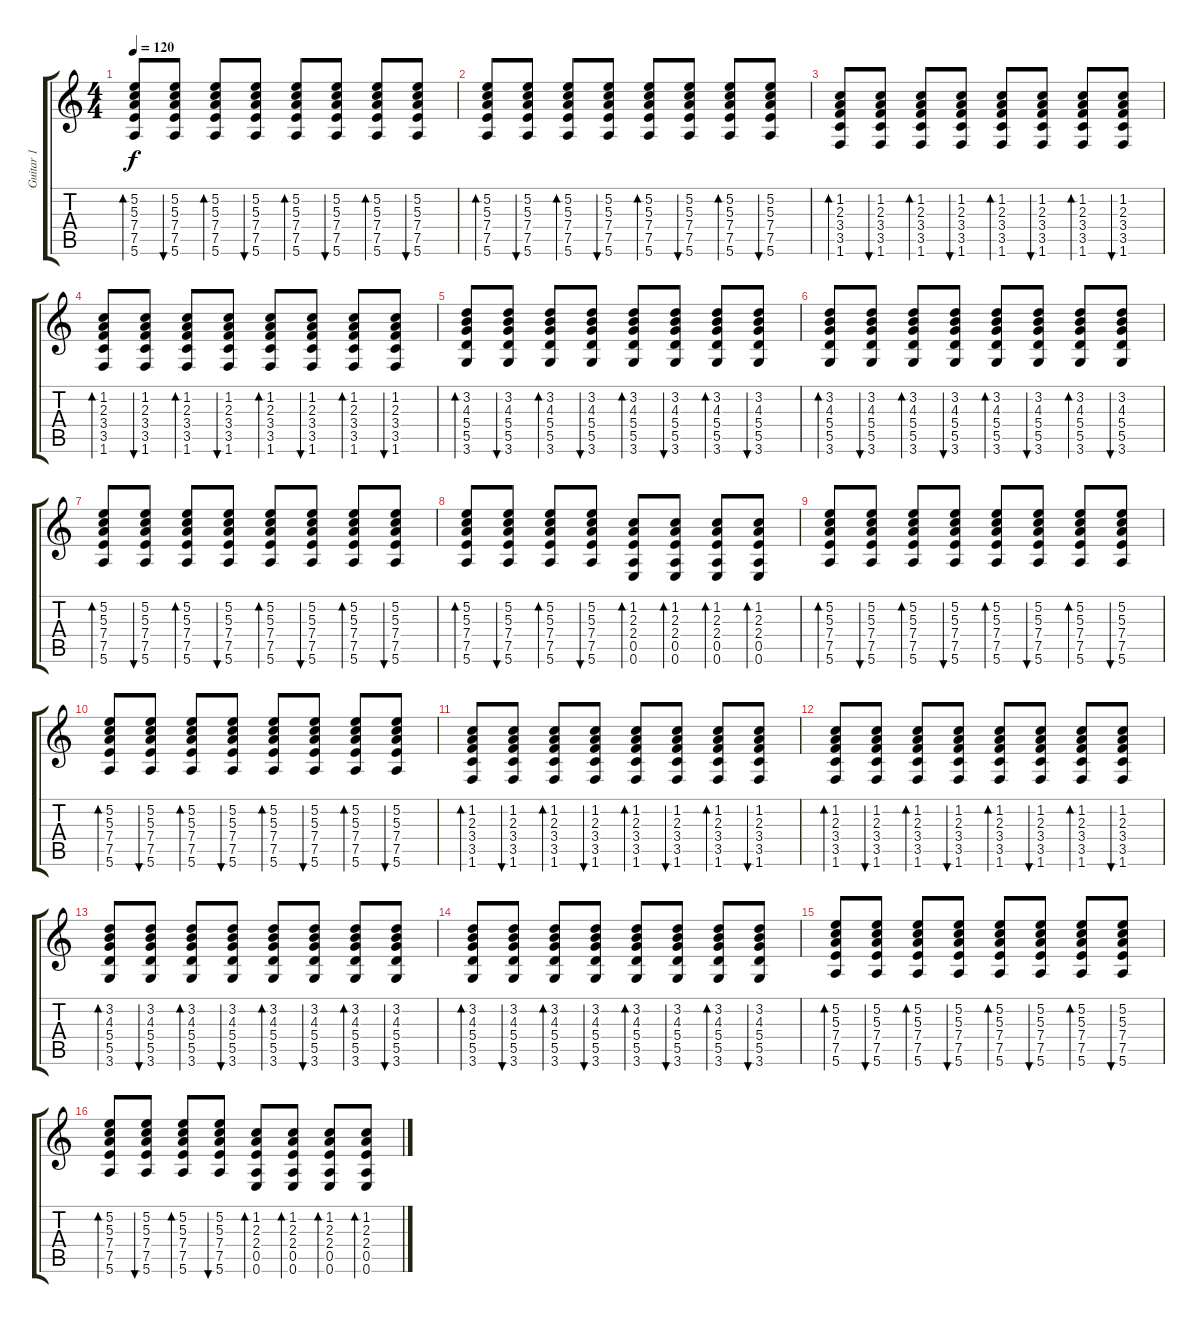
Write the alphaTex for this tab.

\track ("Guitar 1" "Guitar 1") {instrument acousticguitarsteel}
\staff {score tabs}
\tuning (E4 B3 G3 D3 A2 E2) {hide}
\ts (4 4)
\tempo 120
\clef g2
\ks c
(5.2 5.3 7.4 7.5 5.6).8{bd 60 dy f} (5.2 5.3 7.4 7.5 5.6).8{bu 60} (5.2 5.3 7.4 7.5 5.6).8{bd 60} (5.2 5.3 7.4 7.5 5.6).8{bu 60} (5.2 5.3 7.4 7.5 5.6).8{bd 60} (5.2 5.3 7.4 7.5 5.6).8{bu 60} (5.2 5.3 7.4 7.5 5.6).8{bd 60} (5.2 5.3 7.4 7.5 5.6).8{bu 60} |
(5.2 5.3 7.4 7.5 5.6).8{bd 60} (5.2 5.3 7.4 7.5 5.6).8{bu 60} (5.2 5.3 7.4 7.5 5.6).8{bd 60} (5.2 5.3 7.4 7.5 5.6).8{bu 60} (5.2 5.3 7.4 7.5 5.6).8{bd 60} (5.2 5.3 7.4 7.5 5.6).8{bu 60} (5.2 5.3 7.4 7.5 5.6).8{bd 60} (5.2 5.3 7.4 7.5 5.6).8{bu 60} |
(1.2 2.3 3.4 3.5 1.6).8{bd 60} (1.2 2.3 3.4 3.5 1.6).8{bu 60} (1.2 2.3 3.4 3.5 1.6).8{bd 60} (1.2 2.3 3.4 3.5 1.6).8{bu 60} (1.2 2.3 3.4 3.5 1.6).8{bd 60} (1.2 2.3 3.4 3.5 1.6).8{bu 60} (1.2 2.3 3.4 3.5 1.6).8{bd 60} (1.2 2.3 3.4 3.5 1.6).8{bu 60} |
(1.2 2.3 3.4 3.5 1.6).8{bd 60} (1.2 2.3 3.4 3.5 1.6).8{bu 60} (1.2 2.3 3.4 3.5 1.6).8{bd 60} (1.2 2.3 3.4 3.5 1.6).8{bu 60} (1.2 2.3 3.4 3.5 1.6).8{bd 60} (1.2 2.3 3.4 3.5 1.6).8{bu 60} (1.2 2.3 3.4 3.5 1.6).8{bd 60} (1.2 2.3 3.4 3.5 1.6).8{bu 60} |
(3.2 4.3 5.4 5.5 3.6).8{bd 60} (3.2 4.3 5.4 5.5 3.6).8{bu 60} (3.2 4.3 5.4 5.5 3.6).8{bd 60} (3.2 4.3 5.4 5.5 3.6).8{bu 60} (3.2 4.3 5.4 5.5 3.6).8{bd 60} (3.2 4.3 5.4 5.5 3.6).8{bu 60} (3.2 4.3 5.4 5.5 3.6).8{bd 60} (3.2 4.3 5.4 5.5 3.6).8{bu 60} |
(3.2 4.3 5.4 5.5 3.6).8{bd 60} (3.2 4.3 5.4 5.5 3.6).8{bu 60} (3.2 4.3 5.4 5.5 3.6).8{bd 60} (3.2 4.3 5.4 5.5 3.6).8{bu 60} (3.2 4.3 5.4 5.5 3.6).8{bd 60} (3.2 4.3 5.4 5.5 3.6).8{bu 60} (3.2 4.3 5.4 5.5 3.6).8{bd 60} (3.2 4.3 5.4 5.5 3.6).8{bu 60} |
(5.2 5.3 7.4 7.5 5.6).8{bd 60} (5.2 5.3 7.4 7.5 5.6).8{bu 60} (5.2 5.3 7.4 7.5 5.6).8{bd 60} (5.2 5.3 7.4 7.5 5.6).8{bu 60} (5.2 5.3 7.4 7.5 5.6).8{bd 60} (5.2 5.3 7.4 7.5 5.6).8{bu 60} (5.2 5.3 7.4 7.5 5.6).8{bd 60} (5.2 5.3 7.4 7.5 5.6).8{bu 60} |
(5.2 5.3 7.4 7.5 5.6).8{bd 60} (5.2 5.3 7.4 7.5 5.6).8{bu 60} (5.2 5.3 7.4 7.5 5.6).8{bd 60} (5.2 5.3 7.4 7.5 5.6).8{bu 60} (1.2 2.3 2.4 0.5 0.6).8{bd 60} (1.2 2.3 2.4 0.5 0.6).8{bd 60} (1.2 2.3 2.4 0.5 0.6).8{bd 60} (1.2 2.3 2.4 0.5 0.6).8{bd 60} |
\section ("" "")
(5.2 5.3 7.4 7.5 5.6).8{bd 60} (5.2 5.3 7.4 7.5 5.6).8{bu 60} (5.2 5.3 7.4 7.5 5.6).8{bd 60} (5.2 5.3 7.4 7.5 5.6).8{bu 60} (5.2 5.3 7.4 7.5 5.6).8{bd 60} (5.2 5.3 7.4 7.5 5.6).8{bu 60} (5.2 5.3 7.4 7.5 5.6).8{bd 60} (5.2 5.3 7.4 7.5 5.6).8{bu 60} |
(5.2 5.3 7.4 7.5 5.6).8{bd 60} (5.2 5.3 7.4 7.5 5.6).8{bu 60} (5.2 5.3 7.4 7.5 5.6).8{bd 60} (5.2 5.3 7.4 7.5 5.6).8{bu 60} (5.2 5.3 7.4 7.5 5.6).8{bd 60} (5.2 5.3 7.4 7.5 5.6).8{bu 60} (5.2 5.3 7.4 7.5 5.6).8{bd 60} (5.2 5.3 7.4 7.5 5.6).8{bu 60} |
(1.2 2.3 3.4 3.5 1.6).8{bd 60} (1.2 2.3 3.4 3.5 1.6).8{bu 60} (1.2 2.3 3.4 3.5 1.6).8{bd 60} (1.2 2.3 3.4 3.5 1.6).8{bu 60} (1.2 2.3 3.4 3.5 1.6).8{bd 60} (1.2 2.3 3.4 3.5 1.6).8{bu 60} (1.2 2.3 3.4 3.5 1.6).8{bd 60} (1.2 2.3 3.4 3.5 1.6).8{bu 60} |
(1.2 2.3 3.4 3.5 1.6).8{bd 60} (1.2 2.3 3.4 3.5 1.6).8{bu 60} (1.2 2.3 3.4 3.5 1.6).8{bd 60} (1.2 2.3 3.4 3.5 1.6).8{bu 60} (1.2 2.3 3.4 3.5 1.6).8{bd 60} (1.2 2.3 3.4 3.5 1.6).8{bu 60} (1.2 2.3 3.4 3.5 1.6).8{bd 60} (1.2 2.3 3.4 3.5 1.6).8{bu 60} |
(3.2 4.3 5.4 5.5 3.6).8{bd 60} (3.2 4.3 5.4 5.5 3.6).8{bu 60} (3.2 4.3 5.4 5.5 3.6).8{bd 60} (3.2 4.3 5.4 5.5 3.6).8{bu 60} (3.2 4.3 5.4 5.5 3.6).8{bd 60} (3.2 4.3 5.4 5.5 3.6).8{bu 60} (3.2 4.3 5.4 5.5 3.6).8{bd 60} (3.2 4.3 5.4 5.5 3.6).8{bu 60} |
(3.2 4.3 5.4 5.5 3.6).8{bd 60} (3.2 4.3 5.4 5.5 3.6).8{bu 60} (3.2 4.3 5.4 5.5 3.6).8{bd 60} (3.2 4.3 5.4 5.5 3.6).8{bu 60} (3.2 4.3 5.4 5.5 3.6).8{bd 60} (3.2 4.3 5.4 5.5 3.6).8{bu 60} (3.2 4.3 5.4 5.5 3.6).8{bd 60} (3.2 4.3 5.4 5.5 3.6).8{bu 60} |
(5.2 5.3 7.4 7.5 5.6).8{bd 60} (5.2 5.3 7.4 7.5 5.6).8{bu 60} (5.2 5.3 7.4 7.5 5.6).8{bd 60} (5.2 5.3 7.4 7.5 5.6).8{bu 60} (5.2 5.3 7.4 7.5 5.6).8{bd 60} (5.2 5.3 7.4 7.5 5.6).8{bu 60} (5.2 5.3 7.4 7.5 5.6).8{bd 60} (5.2 5.3 7.4 7.5 5.6).8{bu 60} |
(5.2 5.3 7.4 7.5 5.6).8{bd 60} (5.2 5.3 7.4 7.5 5.6).8{bu 60} (5.2 5.3 7.4 7.5 5.6).8{bd 60} (5.2 5.3 7.4 7.5 5.6).8{bu 60} (1.2 2.3 2.4 0.5 0.6).8{bd 60} (1.2 2.3 2.4 0.5 0.6).8{bd 60} (1.2 2.3 2.4 0.5 0.6).8{bd 60} (1.2 2.3 2.4 0.5 0.6).8{bd 60}
